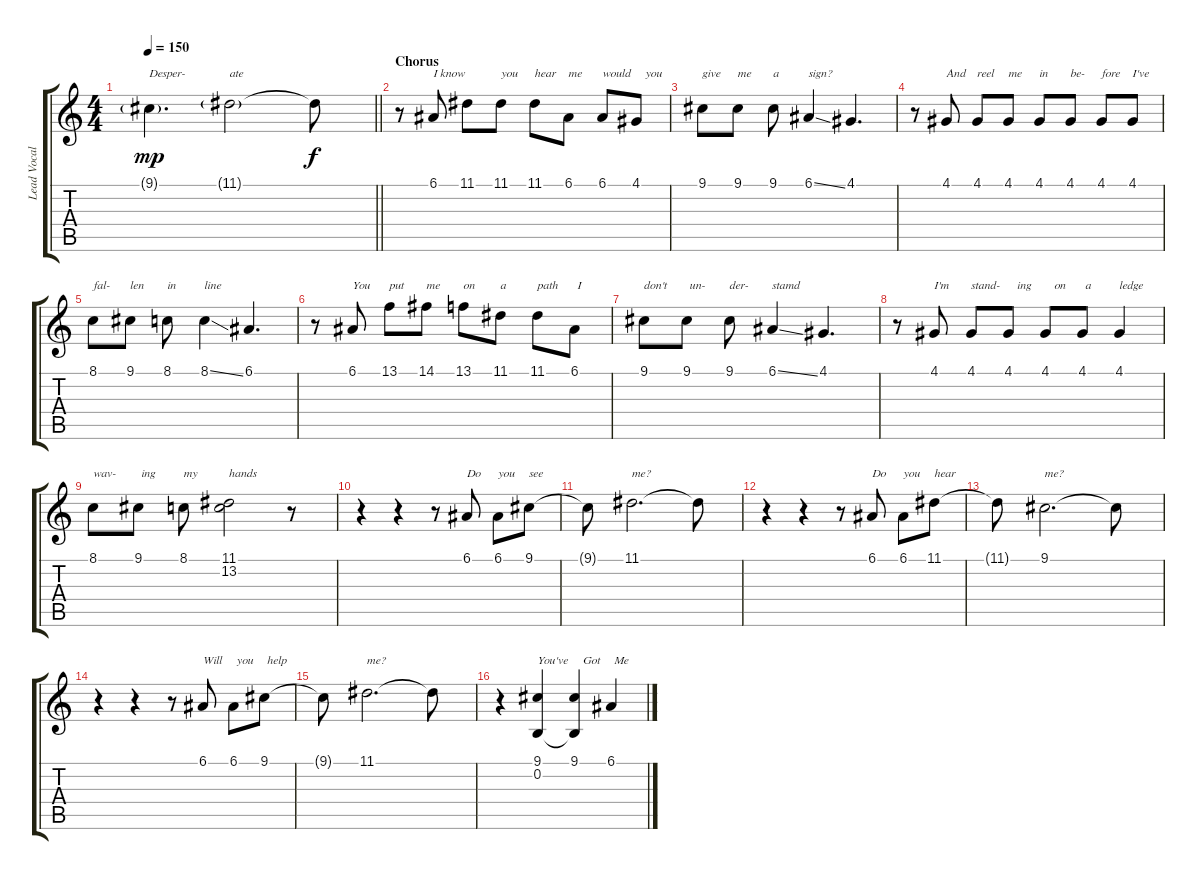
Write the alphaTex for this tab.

\track ("Lead Vocals" "Lead Vocal") {instrument lead1square}
\staff {score tabs}
\tuning (E4 B3 G3 D3 A2 E2) {hide}
\ts (4 4)
\tempo 150
\clef g2
\barLineRight lightlight
\ks c
9.1{g}.4{d txt "Desper-" dy mp} 11.1{g}.2{txt "ate"} 11.1{t}.8{dy f} |
\section ("" "Chorus")
r.8 6.1.8{txt "I know"} 11.1.8 11.1.8{txt "you"} 11.1.8{txt "hear"} 6.1.8{txt "me"} 6.1.8{txt "would"} 4.1.8{txt "   you"} |
9.1.8{txt "give"} 9.1.8{txt "me"} 9.1.8{txt "a"} 6.1{ss}.4{txt "sign?"} 4.1.4{d} |
r.8 4.1.8{txt "And"} 4.1.8{txt "reel"} 4.1.8{txt "me"} 4.1.8{txt "in"} 4.1.8{txt "be-"} 4.1.8{txt "fore"} 4.1.8{txt "I've"} |
8.1.8{txt "fal-"} 9.1.8{txt "len"} 8.1.8{txt "in"} 8.1{ss}.4{txt "line"} 6.1.4{d} |
r.8 6.1.8{txt "You"} 13.1.8{txt "put"} 14.1.8{txt "me"} 13.1.8{txt "on"} 11.1.8{txt "a"} 11.1.8{txt "path"} 6.1.8{txt " I"} |
9.1.8{txt "don't"} 9.1.8{txt " un-"} 9.1.8{txt "der-"} 6.1{ss}.4{txt "stamd"} 4.1.4{d} |
r.8 4.1.8{txt "I'm"} 4.1.8{txt "stand-"} 4.1.8{txt "   ing"} 4.1.8{txt "   on"} 4.1.8{txt " a"} 4.1.4{txt "ledge"} |
8.1.8{txt "wav-"} 9.1.8{txt " ing"} 8.1.8{txt "my"} (11.1 13.2).2{txt "hands"} r.8 |
r.4 r.4 r.8 6.1.8{txt "Do"} 6.1.8{txt "you"} 9.1.8{txt "see"} |
9.1{t}.8 11.1.2{d txt "me?"} 11.1{t}.8 |
r.4 r.4 r.8 6.1.8{txt "Do"} 6.1.8{txt "you"} 11.1.8{txt "hear"} |
11.1{t}.8 9.1.2{d txt "me?"} 9.1{t}.8 |
r.4 r.4 r.8 6.1.8{txt "Will"} 6.1.8{txt " you"} 9.1.8{txt " help"} |
9.1{t}.8 11.1.2{d txt "me?"} 11.1{t}.8 |
r.4 (9.1 0.2).4{txt "You've"} (9.1 0.2{t}).4{txt "   Got"} 6.1.4{txt " Me"}
